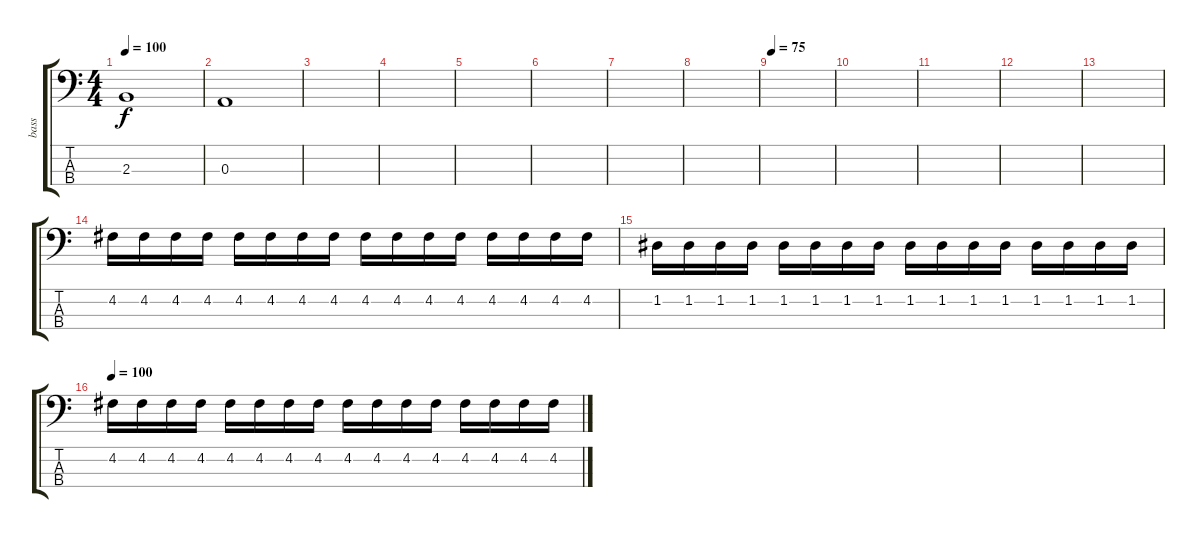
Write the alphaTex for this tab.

\track ("bass" "bass") {instrument electricbassfinger}
\staff {score tabs}
\tuning (G2 D2 A1 E1) {hide}
\ts (4 4)
\tempo 100
\clef f4
\ks c
2.3.1{dy f} |
0.3.1 |
|
|
|
|
|
|
\tempo 75
|
|
|
|
|
4.2.16 4.2.16 4.2.16 4.2.16 4.2.16 4.2.16 4.2.16 4.2.16 4.2.16 4.2.16 4.2.16 4.2.16 4.2.16 4.2.16 4.2.16 4.2.16 |
1.2.16 1.2.16 1.2.16 1.2.16 1.2.16 1.2.16 1.2.16 1.2.16 1.2.16 1.2.16 1.2.16 1.2.16 1.2.16 1.2.16 1.2.16 1.2.16 |
\tempo 100
4.2.16 4.2.16 4.2.16 4.2.16 4.2.16 4.2.16 4.2.16 4.2.16 4.2.16 4.2.16 4.2.16 4.2.16 4.2.16 4.2.16 4.2.16 4.2.16
